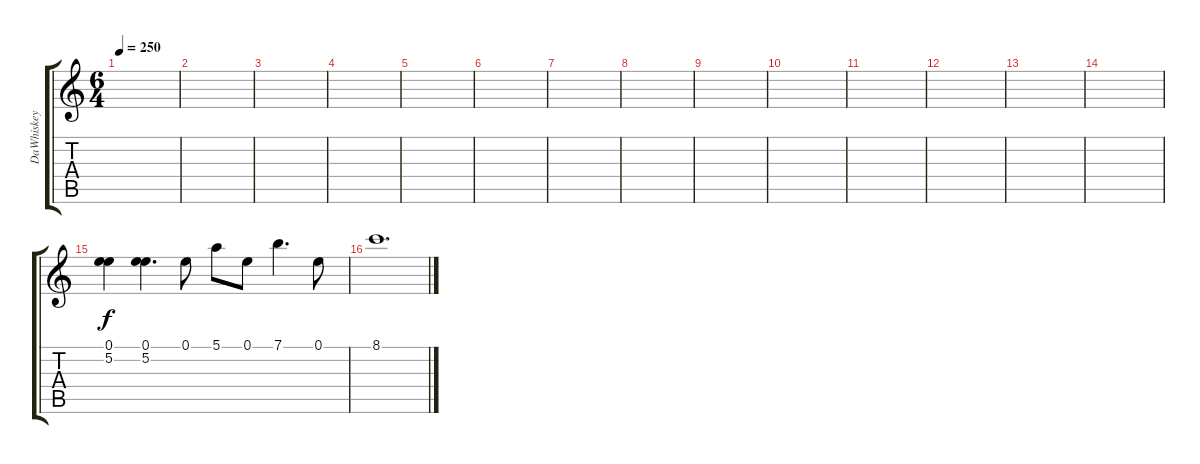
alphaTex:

\track ("DaWhiskey Solo" "DaWhiskey ") {instrument distortionguitar}
\staff {score tabs}
\tuning (E4 B3 G3 D3 A2 E2) {hide}
\ts (6 4)
\tempo 250
\clef g2
\ks c
|
|
|
|
|
|
|
|
|
|
|
|
|
|
(0.1 5.2).4 (0.1 5.2).4{d} 0.1.8 5.1.8 0.1.8 7.1.4{d} 0.1.8 |
8.1.1{d}
